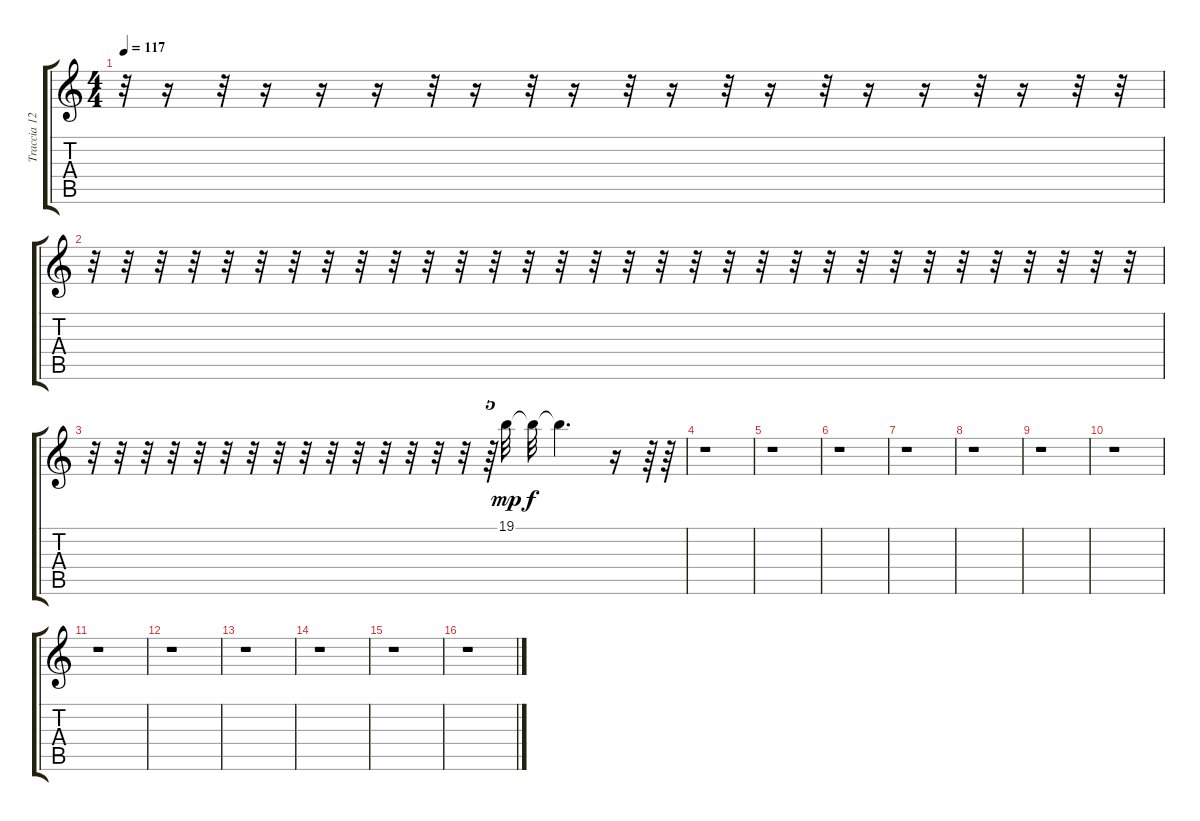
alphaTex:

\track ("Traccia 12" "Traccia 12") {instrument lead2sawtooth}
\staff {score tabs}
\tuning (E4 B3 G3 D3 A2 E2) {hide}
\ts (4 4)
\tempo 117
\clef g2
\ks c
r.32{dy mf} r.16 r.32 r.16 r.16 r.16 r.32 r.16 r.32 r.16 r.32 r.16 r.32 r.16 r.32 r.16 r.16 r.32 r.16 r.32 r.32 |
r.32 r.32 r.32 r.32 r.32 r.32 r.32 r.32 r.32 r.32 r.32 r.32 r.32 r.32 r.32 r.32 r.32 r.32 r.32 r.32 r.32 r.32 r.32 r.32 r.32 r.32 r.32 r.32 r.32 r.32 r.32 r.32 |
r.32 r.32 r.32 r.32 r.32 r.32 r.32 r.32 r.32 r.32 r.32 r.32 r.32 r.32 r.32 r.64{tu (5 4)} 19.1.32{dy mp} 19.1{t}.32{dy f} 19.1{t}.4{d} r.16 r.64 r.64 |
r.1 |
r.1 |
r.1 |
r.1 |
r.1 |
r.1 |
r.1 |
r.1 |
r.1 |
r.1 |
r.1 |
r.1 |
r.1
